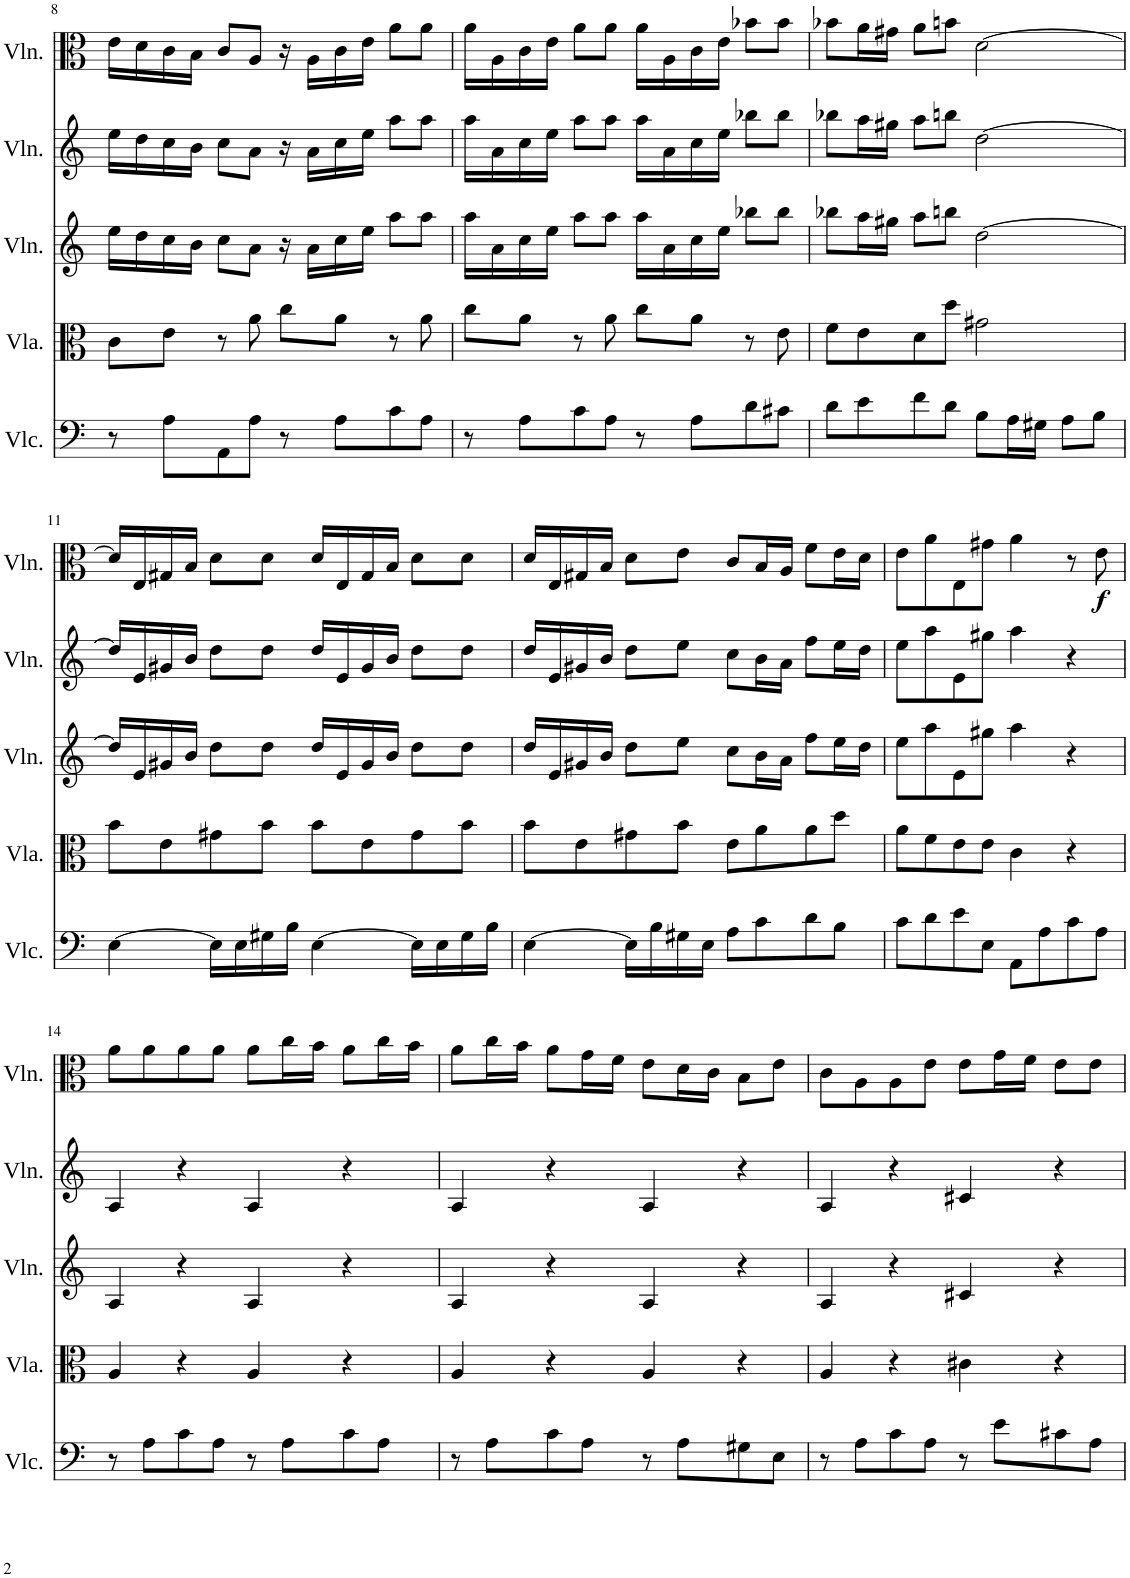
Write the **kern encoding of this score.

**kern	**kern	**kern	**kern	**kern	**dynam
*part5	*part4	*part3	*part2	*part1	*part1
*staff5	*staff4	*staff3	*staff2	*staff1	*staff1
*I"Violoncello	*I"Viola	*I"Violin	*I"Violin	*I"Violin	*
*I'Vlc.	*I'Vla.	*I'Vln.	*I'Vln.	*I'Vln.	*
!!LO:PB:g=z
*clefF4	*clefC3	*clefG2	*clefG2	*clefC3	*
*k[]	*k[]	*k[]	*k[]	*k[]	*
*M4/4	*M4/4	*M4/4	*M4/4	*M4/4	*
=8	=8	=8	=8	=8	=8
8r	8c\L	16ee\LL	16ee\LL	16e\LL	.
.	.	16dd\	16dd\	16d\	.
8A\L	8e\J	16cc\	16cc\	16c\	.
.	.	16b\JJ	16b\JJ	16B\JJ	.
8AA\	8r	8cc\L	8cc\L	8c/L	.
8A\J	8a\	8a\J	8a\J	8A/J	.
8r	8cc\L	16r	16r	16r	.
.	.	16a\LL	16a\LL	16A\LL	.
8A\L	8a\J	16cc\	16cc\	16c\	.
.	.	16ee\JJ	16ee\JJ	16e\JJ	.
8c\	8r	8aa\L	8aa\L	8a\L	.
8A\J	8a\	8aa\J	8aa\J	8a\J	.
=9	=9	=9	=9	=9	=9
8r	8cc\L	16aa\LL	16aa\LL	16a\LL	.
.	.	16a\	16a\	16A\	.
8A\L	8a\J	16cc\	16cc\	16c\	.
.	.	16ee\JJ	16ee\JJ	16e\JJ	.
8c\	8r	8aa\L	8aa\L	8a\L	.
8A\J	8a\	8aa\J	8aa\J	8a\J	.
8r	8cc\L	16aa\LL	16aa\LL	16a\LL	.
.	.	16a\	16a\	16A\	.
8A\L	8a\J	16cc\	16cc\	16c\	.
.	.	16ee\JJ	16ee\JJ	16e\JJ	.
8d\	8r	8bb-X\L	8bb-X\L	8b-X\L	.
8c#X\J	8e\	8bb-\J	8bb-\J	8b-\J	.
=10	=10	=10	=10	=10	=10
8d\L	8f\L	8bb-X\L	8bb-X\L	8b-X\L	.
8e\	8e\	16aa\L	16aa\L	16a\L	.
.	.	16gg#X\JJ	16gg#X\JJ	16g#X\JJ	.
8f\	8d\	8aa\L	8aa\L	8a\L	.
8d\J	8dd\J	8bbn\J	8bbn\J	8bn\J	.
8B\L	2g#X\	[2dd\	[2dd\	[2d\	.
16A\L	.	.	.	.	.
16G#X\JJ	.	.	.	.	.
8A\L	.	.	.	.	.
8B\J	.	.	.	.	.
!!LO:LB:g=z
=11	=11	=11	=11	=11	=11
[4E\	8b\L	16dd/LL]	16dd/LL]	16d/LL]	.
.	.	16e/	16e/	16E/	.
.	8e\	16g#X/	16g#X/	16G#X/	.
.	.	16b/JJ	16b/JJ	16B/JJ	.
16E\LL]	8g#X\	8dd\L	8dd\L	8d\L	.
16E\	.	.	.	.	.
16G#X\	8b\J	8dd\J	8dd\J	8d\J	.
16B\JJ	.	.	.	.	.
[4E\	8b\L	16dd/LL	16dd/LL	16d/LL	.
.	.	16e/	16e/	16E/	.
.	8e\	16g#/	16g#/	16G#/	.
.	.	16b/JJ	16b/JJ	16B/JJ	.
16E\LL]	8g#\	8dd\L	8dd\L	8d\L	.
16E\	.	.	.	.	.
16G#\	8b\J	8dd\J	8dd\J	8d\J	.
16B\JJ	.	.	.	.	.
=12	=12	=12	=12	=12	=12
[4E\	8b\L	16dd/LL	16dd/LL	16d/LL	.
.	.	16e/	16e/	16E/	.
.	8e\	16g#X/	16g#X/	16G#X/	.
.	.	16b/JJ	16b/JJ	16B/JJ	.
16E\LL]	8g#X\	8dd\L	8dd\L	8d\L	.
16B\	.	.	.	.	.
16G#X\	8b\J	8ee\J	8ee\J	8e\J	.
16E\JJ	.	.	.	.	.
8A\L	8e\L	8cc\L	8cc\L	8c/L	.
8c\	8a\	16b\L	16b\L	16B/L	.
.	.	16a\JJ	16a\JJ	16A/JJ	.
8d\	8a\	8ff\L	8ff\L	8f\L	.
8B\J	8dd\J	16ee\L	16ee\L	16e\L	.
.	.	16dd\JJ	16dd\JJ	16d\JJ	.
=13	=13	=13	=13	=13	=13
8c\L	8a\L	8ee\L	8ee\L	8e\L	.
8d\	8f\	8aa\	8aa\	8a\	.
8e\	8e\	8e\	8e\	8E\	.
8E\J	8e\J	8gg#X\J	8gg#X\J	8g#X\J	.
8AA\L	4c\	4aa\	4aa\	4a\	.
8A\	.	.	.	.	.
8c\	4r	4r	4r	8r	.
!	!	!	!	!	!LO:DY:b
8A\J	.	.	.	8e\	f
!!LO:LB:g=z
=14	=14	=14	=14	=14	=14
8r	4A/	4A/	4A/	8a\L	.
8A\L	.	.	.	8a\	.
8c\	4r	4r	4r	8a\	.
8A\J	.	.	.	8a\J	.
8r	4A/	4A/	4A/	8a\L	.
8A\L	.	.	.	16cc\L	.
.	.	.	.	16b\JJ	.
8c\	4r	4r	4r	8a\L	.
8A\J	.	.	.	16cc\L	.
.	.	.	.	16b\JJ	.
=15	=15	=15	=15	=15	=15
8r	4A/	4A/	4A/	8a\L	.
8A\L	.	.	.	16cc\L	.
.	.	.	.	16b\JJ	.
8c\	4r	4r	4r	8a\L	.
8A\J	.	.	.	16g\L	.
.	.	.	.	16f\JJ	.
8r	4A/	4A/	4A/	8e\L	.
8A\L	.	.	.	16d\L	.
.	.	.	.	16c\JJ	.
8G#X\	4r	4r	4r	8B\L	.
8E\J	.	.	.	8e\J	.
=16	=16	=16	=16	=16	=16
8r	4A/	4A/	4A/	8c\L	.
8A\L	.	.	.	8A\	.
8c\	4r	4r	4r	8A\	.
8A\J	.	.	.	8e\J	.
8r	4c#X\	4c#X/	4c#X/	8e\L	.
8e\L	.	.	.	16g\L	.
.	.	.	.	16f\JJ	.
8c#X\	4r	4r	4r	8e\L	.
8A\J	.	.	.	8e\J	.
=	=	=	=	=	=
*-	*-	*-	*-	*-	*-
